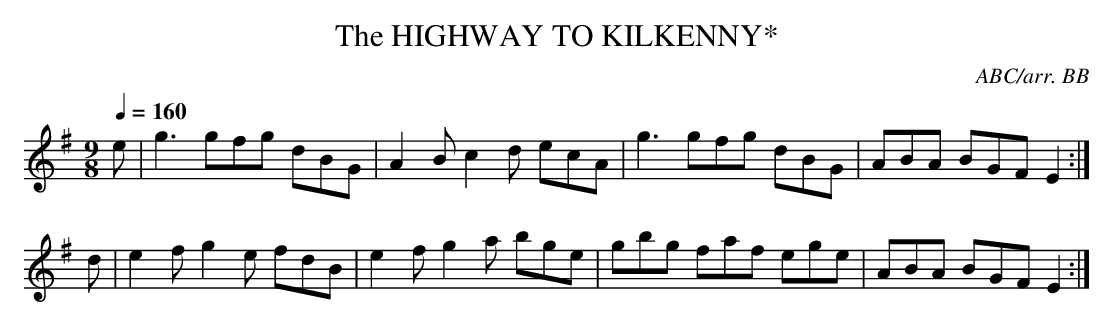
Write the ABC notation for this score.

X:1
T:HIGHWAY TO KILKENNY*, The
C:ABC/arr. BB
L:1/8
M:9/8
Q:1/4=160
K:Em
e|g3 gfg dBG|A2B c2d ecA|g3 gfg dBG|ABA BGF E2 :|
d|e2f g2e fdB|e2f g2a bge|gbg faf ege|ABA BGF E2:|
